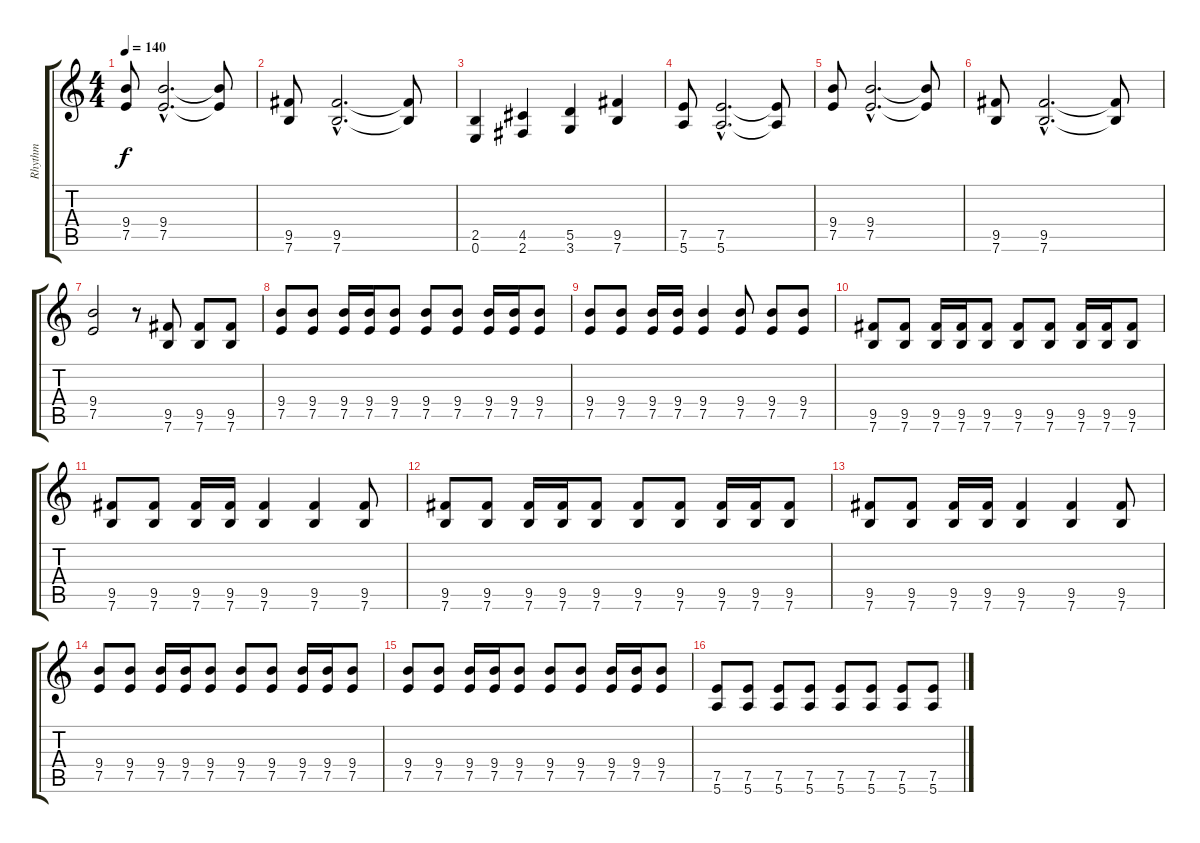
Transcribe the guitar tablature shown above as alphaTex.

\track ("Rhythm" "Rhythm") {instrument overdrivenguitar}
\staff {score tabs}
\tuning (E4 B3 G3 D3 A2 E2) {hide}
\ts (4 4)
\tempo 140
\clef g2
\ks c
(9.4 7.5).8{dy f} (9.4{hac} 7.5{hac}).2{d} (9.4{t} 7.5{t}).8 |
(9.5 7.6).8 (9.5{hac} 7.6{hac}).2{d} (9.5{t} 7.6{t}).8 |
(2.5 0.6).4 (4.5 2.6).4 (5.5 3.6).4 (9.5 7.6).4 |
(7.5 5.6).8 (7.5{hac} 5.6{hac}).2{d} (7.5{t} 5.6{t}).8 |
(9.4 7.5).8 (9.4{hac} 7.5{hac}).2{d} (9.4{t} 7.5{t}).8 |
(9.5 7.6).8 (9.5{hac} 7.6{hac}).2{d} (9.5{t} 7.6{t}).8 |
(9.4 7.5).2 r.8 (9.5 7.6).8 (9.5 7.6).8 (9.5 7.6).8 |
(9.4 7.5).8 (9.4 7.5).8 (9.4 7.5).16 (9.4 7.5).16 (9.4 7.5).8 (9.4 7.5).8 (9.4 7.5).8 (9.4 7.5).16 (9.4 7.5).16 (9.4 7.5).8 |
(9.4 7.5).8 (9.4 7.5).8 (9.4 7.5).16 (9.4 7.5).16 (9.4 7.5).4 (9.4 7.5).8 (9.4 7.5).8 (9.4 7.5).8 |
(9.5 7.6).8 (9.5 7.6).8 (9.5 7.6).16 (9.5 7.6).16 (9.5 7.6).8 (9.5 7.6).8 (9.5 7.6).8 (9.5 7.6).16 (9.5 7.6).16 (9.5 7.6).8 |
(9.5 7.6).8 (9.5 7.6).8 (9.5 7.6).16 (9.5 7.6).16 (9.5 7.6).4 (9.5 7.6).4 (9.5 7.6).8 |
(9.5 7.6).8 (9.5 7.6).8 (9.5 7.6).16 (9.5 7.6).16 (9.5 7.6).8 (9.5 7.6).8 (9.5 7.6).8 (9.5 7.6).16 (9.5 7.6).16 (9.5 7.6).8 |
(9.5 7.6).8 (9.5 7.6).8 (9.5 7.6).16 (9.5 7.6).16 (9.5 7.6).4 (9.5 7.6).4 (9.5 7.6).8 |
(9.4 7.5).8 (9.4 7.5).8 (9.4 7.5).16 (9.4 7.5).16 (9.4 7.5).8 (9.4 7.5).8 (9.4 7.5).8 (9.4 7.5).16 (9.4 7.5).16 (9.4 7.5).8 |
(9.4 7.5).8 (9.4 7.5).8 (9.4 7.5).16 (9.4 7.5).16 (9.4 7.5).8 (9.4 7.5).8 (9.4 7.5).8 (9.4 7.5).16 (9.4 7.5).16 (9.4 7.5).8 |
(7.5 5.6).8 (7.5 5.6).8 (7.5 5.6).8 (7.5 5.6).8 (7.5 5.6).8 (7.5 5.6).8 (7.5 5.6).8 (7.5 5.6).8
